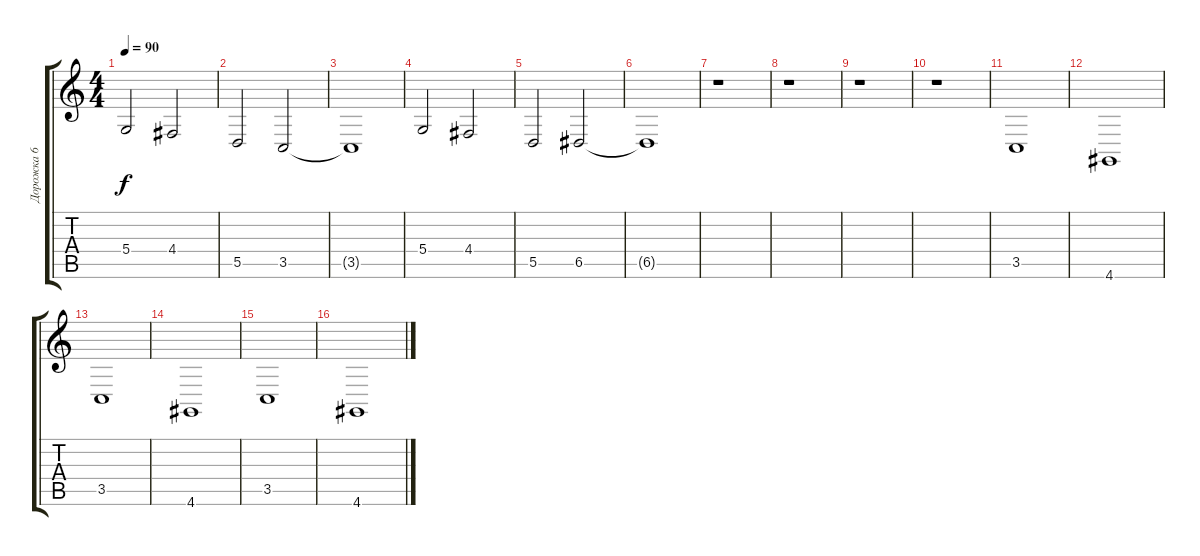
\track ("Дорожка 6" "Дорожка 6") {instrument lead2sawtooth}
\staff {score tabs}
\tuning (E4 B3 G3 D3 A2 E2) {hide}
\ts (4 4)
\tempo 90
\clef g2
\ks c
5.4.2{dy f instrument lead2sawtooth} 4.4.2 |
5.5.2 3.5.2 |
3.5{t}.1 |
5.4.2 4.4.2 |
5.5.2 6.5.2 |
6.5{t}.1 |
r.1 |
r.1 |
r.1 |
r.1 |
3.5.1 |
4.6.1 |
3.5.1 |
4.6.1 |
3.5.1 |
4.6.1
